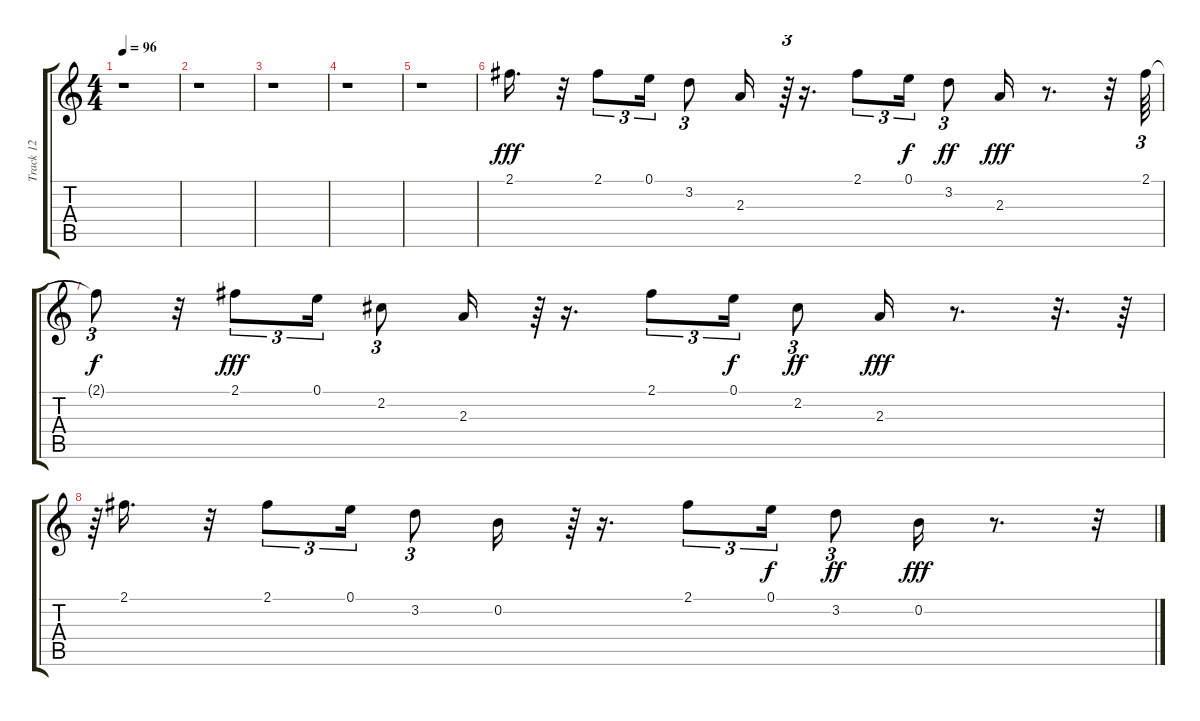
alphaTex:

\track ("Track 12" "Track 12") {instrument acousticguitarsteel}
\staff {score tabs}
\tuning (E4 B3 G3 D3 A2 E2) {hide}
\ts (4 4)
\tempo 96
\clef g2
\ks c
r.1{dy ff} |
r.1 |
r.1 |
r.1 |
r.1 |
2.1.16{d dy fff} r.32 2.1.8{tu (3 2)} 0.1.16{tu (3 2)} 3.2.8{tu (3 2)} 2.3.16 r.64{tu (3 2)} r.16{d} 2.1.8{tu (3 2)} 0.1.16{tu (3 2) dy f} 3.2.8{tu (3 2) dy ff} 2.3.16{dy fff} r.8{d} r.32 2.1.64{tu (3 2)} |
2.1{t}.8{tu (3 2) dy f} r.32 2.1.8{tu (3 2) dy fff} 0.1.16{tu (3 2)} 2.2.8{tu (3 2)} 2.3.16 r.64{tu (3 2)} r.16{d} 2.1.8{tu (3 2)} 0.1.16{tu (3 2) dy f} 2.2.8{tu (3 2) dy ff} 2.3.16{dy fff} r.8{d} r.32{d} r.64 |
r.64{tu (3 2)} 2.1.16{d} r.32 2.1.8{tu (3 2)} 0.1.16{tu (3 2)} 3.2.8{tu (3 2)} 0.2.16 r.64{tu (3 2)} r.16{d} 2.1.8{tu (3 2)} 0.1.16{tu (3 2) dy f} 3.2.8{tu (3 2) dy ff} 0.2.16{dy fff} r.8{d} r.32
